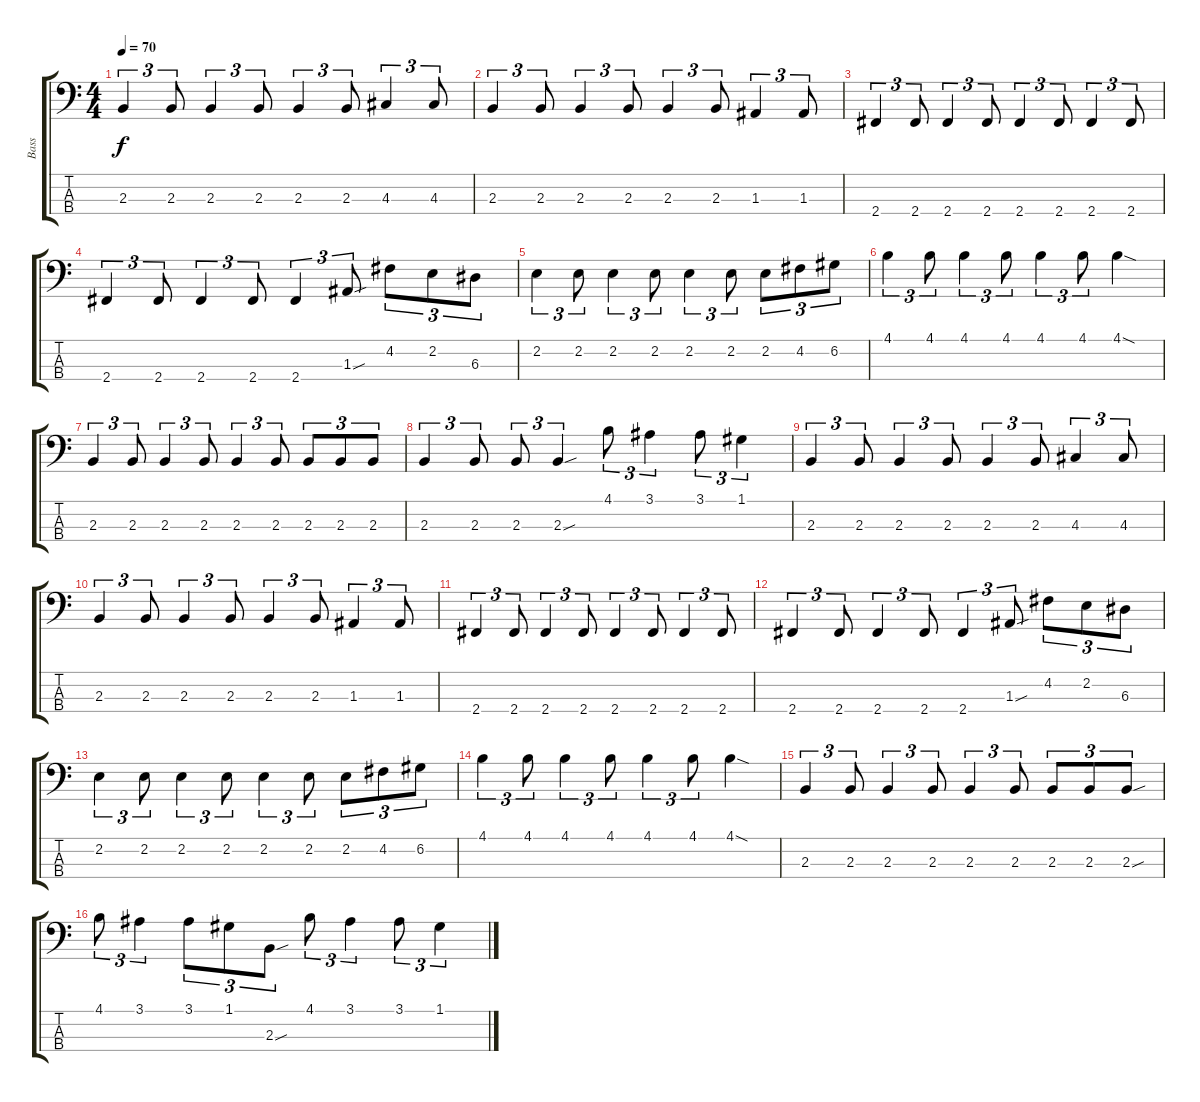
\track ("Bass" "Bass") {instrument fretlessbass}
\staff {score tabs}
\tuning (G2 D2 A1 E1) {hide}
\ts (4 4)
\tempo 70
\clef f4
\ks c
2.3.4{tu (3 2) dy f} 2.3.8{tu (3 2)} 2.3.4{tu (3 2)} 2.3.8{tu (3 2)} 2.3.4{tu (3 2)} 2.3.8{tu (3 2)} 4.3.4{tu (3 2)} 4.3.8{tu (3 2)} |
2.3.4{tu (3 2)} 2.3.8{tu (3 2)} 2.3.4{tu (3 2)} 2.3.8{tu (3 2)} 2.3.4{tu (3 2)} 2.3.8{tu (3 2)} 1.3.4{tu (3 2)} 1.3.8{tu (3 2)} |
2.4.4{tu (3 2)} 2.4.8{tu (3 2)} 2.4.4{tu (3 2)} 2.4.8{tu (3 2)} 2.4.4{tu (3 2)} 2.4.8{tu (3 2)} 2.4.4{tu (3 2)} 2.4.8{tu (3 2)} |
2.4.4{tu (3 2)} 2.4.8{tu (3 2)} 2.4.4{tu (3 2)} 2.4.8{tu (3 2)} 2.4.4{tu (3 2)} 1.3{sou}.8{tu (3 2)} 4.2.8{tu (3 2)} 2.2.8{tu (3 2)} 6.3.8{tu (3 2)} |
2.2.4{tu (3 2)} 2.2.8{tu (3 2)} 2.2.4{tu (3 2)} 2.2.8{tu (3 2)} 2.2.4{tu (3 2)} 2.2.8{tu (3 2)} 2.2.8{tu (3 2)} 4.2.8{tu (3 2)} 6.2.8{tu (3 2)} |
4.1.4{tu (3 2)} 4.1.8{tu (3 2)} 4.1.4{tu (3 2)} 4.1.8{tu (3 2)} 4.1.4{tu (3 2)} 4.1.8{tu (3 2)} 4.1{sod}.4 |
2.3.4{tu (3 2)} 2.3.8{tu (3 2)} 2.3.4{tu (3 2)} 2.3.8{tu (3 2)} 2.3.4{tu (3 2)} 2.3.8{tu (3 2)} 2.3.8{tu (3 2)} 2.3.8{tu (3 2)} 2.3.8{tu (3 2)} |
2.3.4{tu (3 2)} 2.3.8{tu (3 2)} 2.3.8{tu (3 2)} 2.3{sou}.4{tu (3 2)} 4.1.8{tu (3 2)} 3.1.4{tu (3 2)} 3.1.8{tu (3 2)} 1.1.4{tu (3 2)} |
2.3.4{tu (3 2)} 2.3.8{tu (3 2)} 2.3.4{tu (3 2)} 2.3.8{tu (3 2)} 2.3.4{tu (3 2)} 2.3.8{tu (3 2)} 4.3.4{tu (3 2)} 4.3.8{tu (3 2)} |
2.3.4{tu (3 2)} 2.3.8{tu (3 2)} 2.3.4{tu (3 2)} 2.3.8{tu (3 2)} 2.3.4{tu (3 2)} 2.3.8{tu (3 2)} 1.3.4{tu (3 2)} 1.3.8{tu (3 2)} |
2.4.4{tu (3 2)} 2.4.8{tu (3 2)} 2.4.4{tu (3 2)} 2.4.8{tu (3 2)} 2.4.4{tu (3 2)} 2.4.8{tu (3 2)} 2.4.4{tu (3 2)} 2.4.8{tu (3 2)} |
2.4.4{tu (3 2)} 2.4.8{tu (3 2)} 2.4.4{tu (3 2)} 2.4.8{tu (3 2)} 2.4.4{tu (3 2)} 1.3{sou}.8{tu (3 2)} 4.2.8{tu (3 2)} 2.2.8{tu (3 2)} 6.3.8{tu (3 2)} |
2.2.4{tu (3 2)} 2.2.8{tu (3 2)} 2.2.4{tu (3 2)} 2.2.8{tu (3 2)} 2.2.4{tu (3 2)} 2.2.8{tu (3 2)} 2.2.8{tu (3 2)} 4.2.8{tu (3 2)} 6.2.8{tu (3 2)} |
4.1.4{tu (3 2)} 4.1.8{tu (3 2)} 4.1.4{tu (3 2)} 4.1.8{tu (3 2)} 4.1.4{tu (3 2)} 4.1.8{tu (3 2)} 4.1{sod}.4 |
2.3.4{tu (3 2)} 2.3.8{tu (3 2)} 2.3.4{tu (3 2)} 2.3.8{tu (3 2)} 2.3.4{tu (3 2)} 2.3.8{tu (3 2)} 2.3.8{tu (3 2)} 2.3.8{tu (3 2)} 2.3{sou}.8{tu (3 2)} |
4.1.8{tu (3 2)} 3.1.4{tu (3 2)} 3.1.8{tu (3 2)} 1.1.8{tu (3 2)} 2.3{sou}.8{tu (3 2)} 4.1.8{tu (3 2)} 3.1.4{tu (3 2)} 3.1.8{tu (3 2)} 1.1.4{tu (3 2)}
